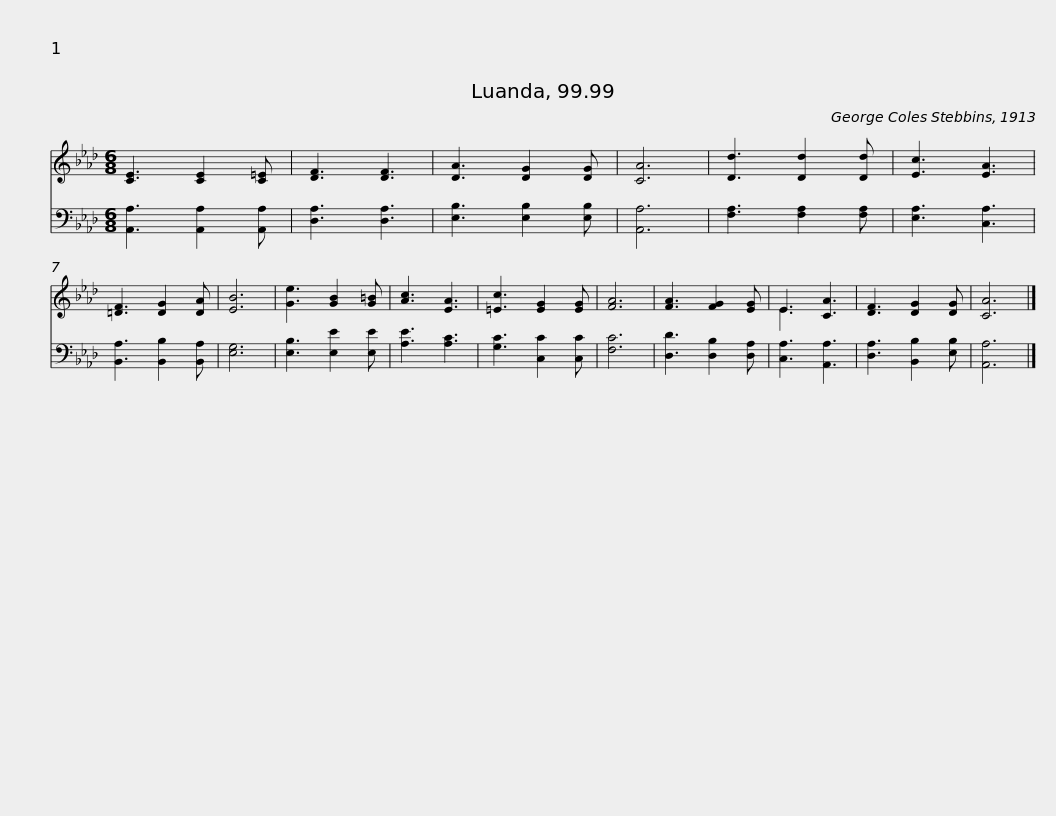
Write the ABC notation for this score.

X:1
%%score ( 1 2 ) 3
L:1/8
M:6/8
I:linebreak $
K:Ab
V:1 treble
V:2 treble
V:3 bass
V:1
 [CE]3 [CE]2 [C=E] | [DF]3 [DF]3 | [DA]3 [DG]2 [DG] | [CA]6 | [Dd]3 [Dd]2 [Dd] | %5
 [Ec]3 [EA]3 | [=DF]3 [DG]2 [DA] | [EB]6 |$ [Ge]3 [GB]2 [G=B] | [Ac]3 [EA]3 | %10
 [=Ec]3 [EG]2 [EG] | [FA]6 | [FA]3 [FG]2 [EG] | E3 [CA]3 | [DF]3 [DG]2 [DG] | %15
 [CA]6 |] %16
V:2
 x6 | x6 | x6 | x6 | x6 | %5
 x6 | x6 | x6 |$ x6 | x6 | %10
 x6 | x6 | x6 | E3 x3 | x6 | %15
 x6 |] %16
V:3
 [A,,A,]3 [A,,A,]2 [A,,A,] | [D,A,]3 [D,A,]3 | [E,B,]3 [E,B,]2 [E,B,] | [A,,A,]6 | [F,A,]3 [F,A,]2 [F,A,] | %5
 [E,A,]3 [C,A,]3 | [B,,A,]3 [B,,B,]2 [B,,A,] | [E,G,]6 |$ [E,B,]3 [E,E]2 [E,E] | [A,E]3 [A,C]3 | %10
 [G,C]3 [C,C]2 [C,C] | [F,C]6 | [D,D]3 [D,B,]2 [D,A,] | [C,A,]3 [A,,A,]3 | [D,A,]3 [B,,B,]2 [E,B,] | %15
 [A,,A,]6 |] %16
